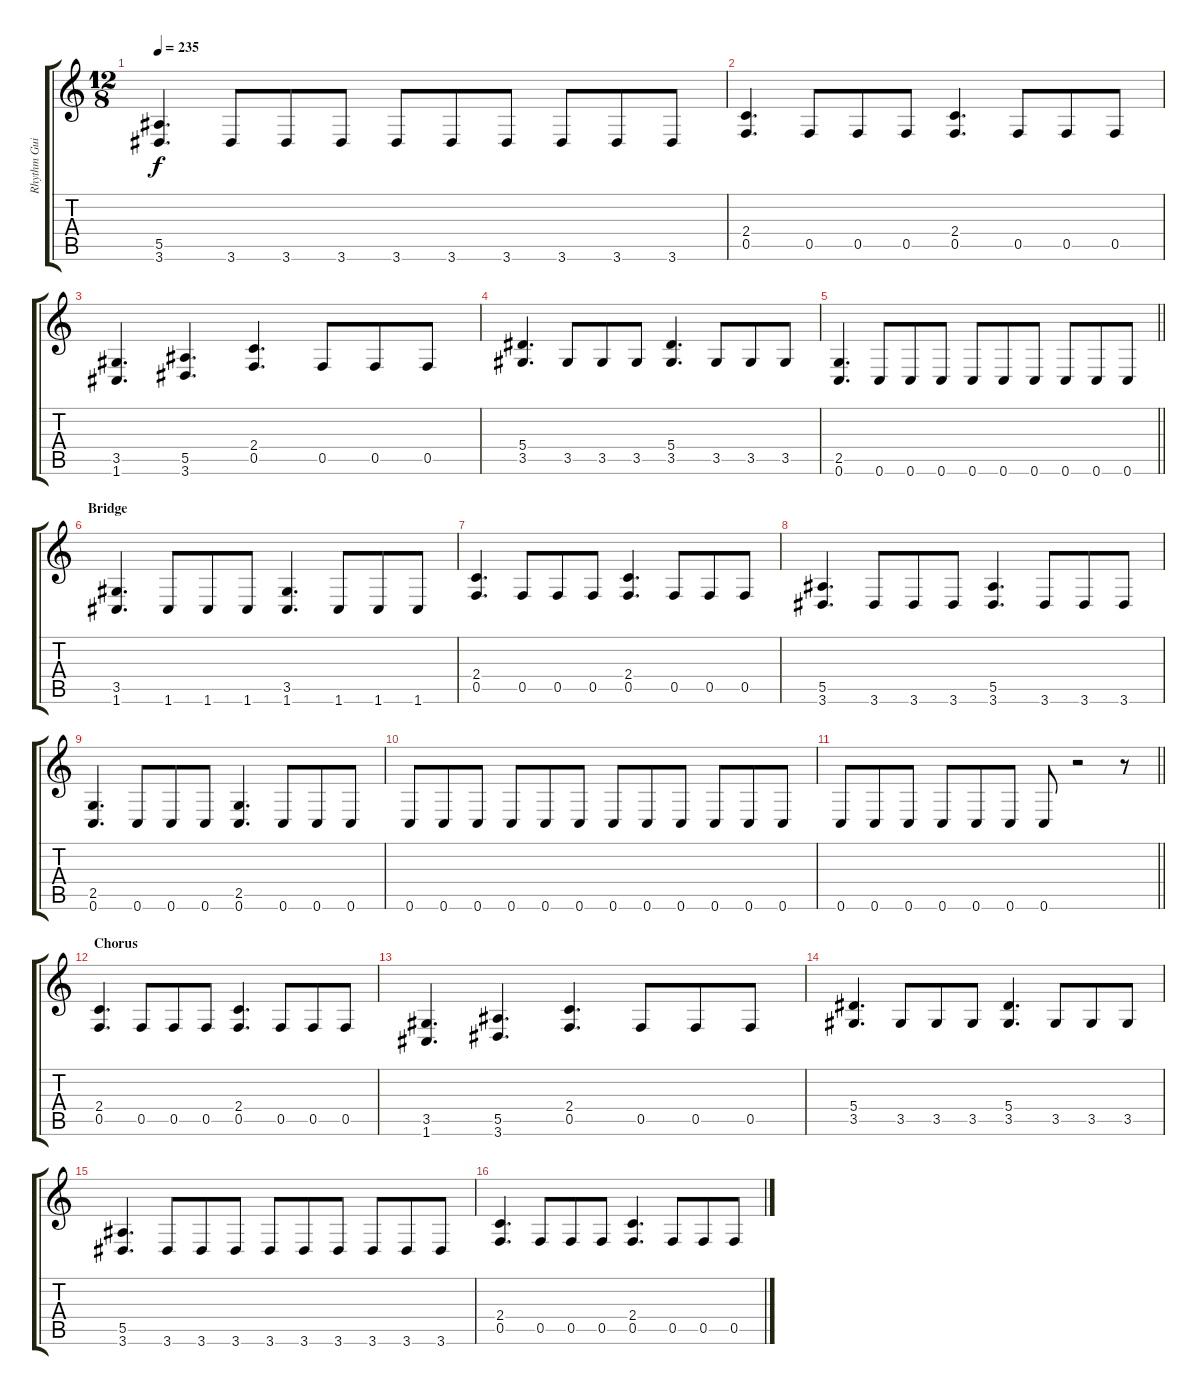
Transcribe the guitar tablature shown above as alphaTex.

\track ("Rhythm Guitar" "Rhythm Gui") {instrument distortionguitar}
\staff {score tabs}
\tuning (C4 G3 Eb3 Bb2 F2 C2) {hide}
\ts (12 8)
\tempo 235
\clef g2
\ks c
(5.5 3.6).4{d dy f} 3.6.8 3.6.8 3.6.8 3.6.8 3.6.8 3.6.8 3.6.8 3.6.8 3.6.8 |
(2.4 0.5).4{d} 0.5.8 0.5.8 0.5.8 (2.4 0.5).4{d} 0.5.8 0.5.8 0.5.8 |
(3.5 1.6).4{d} (5.5 3.6).4{d} (2.4 0.5).4{d} 0.5.8 0.5.8 0.5.8 |
(5.4 3.5).4{d} 3.5.8 3.5.8 3.5.8 (5.4 3.5).4{d} 3.5.8 3.5.8 3.5.8 |
\barLineRight lightlight
(2.5 0.6).4{d} 0.6.8 0.6.8 0.6.8 0.6.8 0.6.8 0.6.8 0.6.8 0.6.8 0.6.8 |
\section ("" "Bridge")
(3.5 1.6).4{d} 1.6.8 1.6.8 1.6.8 (3.5 1.6).4{d} 1.6.8 1.6.8 1.6.8 |
(2.4 0.5).4{d} 0.5.8 0.5.8 0.5.8 (2.4 0.5).4{d} 0.5.8 0.5.8 0.5.8 |
(5.5 3.6).4{d} 3.6.8 3.6.8 3.6.8 (5.5 3.6).4{d} 3.6.8 3.6.8 3.6.8 |
(2.5 0.6).4{d} 0.6.8 0.6.8 0.6.8 (2.5 0.6).4{d} 0.6.8 0.6.8 0.6.8 |
0.6.8 0.6.8 0.6.8 0.6.8 0.6.8 0.6.8 0.6.8 0.6.8 0.6.8 0.6.8 0.6.8 0.6.8 |
\barLineRight lightlight
0.6.8 0.6.8 0.6.8 0.6.8 0.6.8 0.6.8 0.6.8 r.2 r.8 |
\section ("" "Chorus")
(2.4 0.5).4{d} 0.5.8 0.5.8 0.5.8 (2.4 0.5).4{d} 0.5.8 0.5.8 0.5.8 |
(3.5 1.6).4{d} (5.5 3.6).4{d} (2.4 0.5).4{d} 0.5.8 0.5.8 0.5.8 |
(5.4 3.5).4{d} 3.5.8 3.5.8 3.5.8 (5.4 3.5).4{d} 3.5.8 3.5.8 3.5.8 |
(5.5 3.6).4{d} 3.6.8 3.6.8 3.6.8 3.6.8 3.6.8 3.6.8 3.6.8 3.6.8 3.6.8 |
(2.4 0.5).4{d} 0.5.8 0.5.8 0.5.8 (2.4 0.5).4{d} 0.5.8 0.5.8 0.5.8
